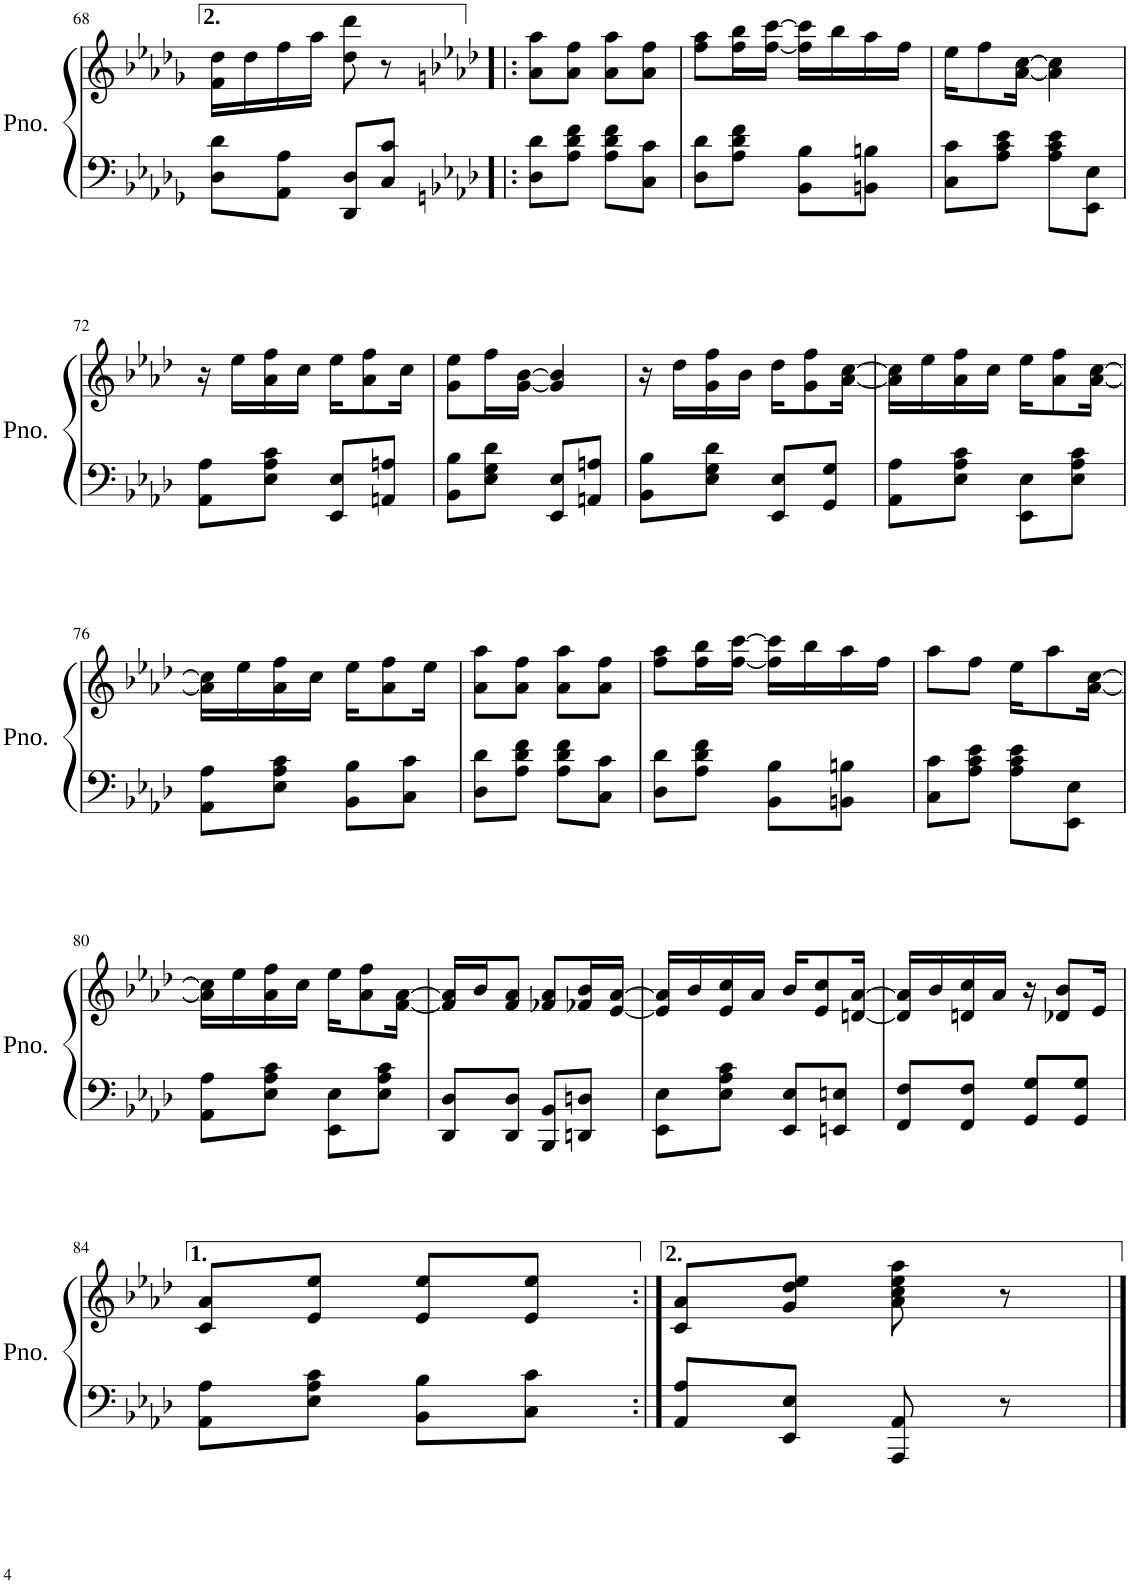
**kern	**kern
*part1	*part1
*staff2	*staff1
*I"Piano	*
*I'Pno.	*
!!LO:PB:g=z
*clefF4	*clefG2
*k[b-e-a-d-g-]	*k[b-e-a-d-g-]
*M2/4	*M2/4
=68	=68
8D-\ 8d-\L	16f\ 16dd-\LL
.	16dd-\
8AA-\ 8A-\J	16ff\
.	16aa-\JJ
8DD-/ 8D-/L	8dd-\ 8ddd-\
8C/ 8c/J	8r
=69!|:	=69!|:
*k[b-e-a-d-]	*k[b-e-a-d-]
8D-\ 8d-\L	8a-\ 8aa-\L
8A-\ 8d-\ 8f\J	8a-\ 8ff\J
8A-\ 8d-\ 8f\L	8a-\ 8aa-\L
8C\ 8c\J	8a-\ 8ff\J
=70	=70
8D-\ 8d-\L	8ff\ 8aa-\L
8A-\ 8d-\ 8f\J	16ff\ 16bb-\L
.	[16ff\ [16ccc\JJ
8BB-\ 8B-\L	16ff\] 16ccc\]LL
.	16bb-\
8BBn\ 8Bn\J	16aa-\
.	16ff\JJ
=71	=71
8C\ 8c\L	16ee-\KL
.	8ff\
8A-\ 8c\ 8e-\J	.
.	[16a-\ [16cc\Jk
8A-\ 8c\ 8e-\L	4a-\] 4cc\]
8EE-\ 8E-\J	.
!!LO:LB:g=z
=72	=72
8AA-\ 8A-\L	16r
.	16ee-\LL
8E-\ 8A-\ 8c\J	16a-\ 16ff\
.	16cc\JJ
8EE-/ 8E-/L	16ee-\KL
.	8a-\ 8ff\
8AAn/ 8An/J	.
.	16cc\Jk
=73	=73
8BB-\ 8B-\L	8g\ 8ee-\L
8E-\ 8G\ 8d-\J	16ff\L
.	[16g\ [16b-\JJ
8EE-/ 8E-/L	4g/] 4b-/]
8AAn/ 8An/J	.
=74	=74
8BB-\ 8B-\L	16r
.	16dd-\LL
8E-\ 8G\ 8d-\J	16g\ 16ff\
.	16b-\JJ
8EE-/ 8E-/L	16dd-\KL
.	8g\ 8ff\
8GG/ 8G/J	.
.	[16a-\ [16cc\Jk
=75	=75
8AA-\ 8A-\L	16a-\] 16cc\]LL
.	16ee-\
8E-\ 8A-\ 8c\J	16a-\ 16ff\
.	16cc\JJ
8EE-\ 8E-\L	16ee-\KL
.	8a-\ 8ff\
8E-\ 8A-\ 8c\J	.
.	[16a-\ [16cc\Jk
!!LO:LB:g=z
=76	=76
8AA-\ 8A-\L	16a-\] 16cc\]LL
.	16ee-\
8E-\ 8A-\ 8c\J	16a-\ 16ff\
.	16cc\JJ
8BB-\ 8B-\L	16ee-\KL
.	8a-\ 8ff\
8C\ 8c\J	.
.	16ee-\Jk
=77	=77
8D-\ 8d-\L	8a-\ 8aa-\L
8A-\ 8d-\ 8f\J	8a-\ 8ff\J
8A-\ 8d-\ 8f\L	8a-\ 8aa-\L
8C\ 8c\J	8a-\ 8ff\J
=78	=78
8D-\ 8d-\L	8ff\ 8aa-\L
8A-\ 8d-\ 8f\J	16ff\ 16bb-\L
.	[16ff\ [16ccc\JJ
8BB-\ 8B-\L	16ff\] 16ccc\]LL
.	16bb-\
8BBn\ 8Bn\J	16aa-\
.	16ff\JJ
=79	=79
8C\ 8c\L	8aa-\L
8A-\ 8c\ 8e-\J	8ff\J
8A-\ 8c\ 8e-\L	16ee-\KL
.	8aa-\
8EE-\ 8E-\J	.
.	[16a-\ [16cc\Jk
!!LO:LB:g=z
=80	=80
8AA-\ 8A-\L	16a-\] 16cc\]LL
.	16ee-\
8E-\ 8A-\ 8c\J	16a-\ 16ff\
.	16cc\JJ
8EE-\ 8E-\L	16ee-\KL
.	8a-\ 8ff\
8E-\ 8A-\ 8c\J	.
.	[16f\ [16a-\Jk
=81	=81
8DD-/ 8D-/L	16f/] 16a-/]LL
.	16b-/J
8DD-/ 8D-/J	8f/ 8a-/J
8BBB-/ 8BB-/L	8f-X/ 8a-/L
8DDn/ 8Dn/J	16f-X/ 16b-/L
.	[16e-/ [16a-/JJ
=82	=82
8EE-\ 8E-\L	16e-/] 16a-/]LL
.	16b-/
8E-\ 8A-\ 8c\J	16e-/ 16cc/
.	16a-/JJ
8EE-/ 8E-/L	16b-/KL
.	8e-/ 8cc/
8EEn/ 8En/J	.
.	[16dn/ [16a-/Jk
=83	=83
8FF/ 8F/L	16d/] 16a-/]LL
.	16b-/
8FF/ 8F/J	16dn/ 16cc/
.	16a-/JJ
8GG/ 8G/L	16r
.	8d-X/ 8b-/L
8GG/ 8G/J	.
.	16e-/Jk
!!LO:LB:g=z
=84	=84
8AA-\ 8A-\L	8c/ 8a-/L
8E-\ 8A-\ 8c\J	8e-/ 8ee-/J
8BB-\ 8B-\L	8e-/ 8ee-/L
8C\ 8c\J	8e-/ 8ee-/J
=85:|!	=85:|!
8AA-/ 8A-/L	8c/ 8a-/L
8EE-/ 8E-/J	8g/ 8dd-/ 8ee-/J
8AAA-/ 8AA-/	8a-\ 8cc\ 8ee-\ 8aa-\
8r	8r
==	==
*-	*-
